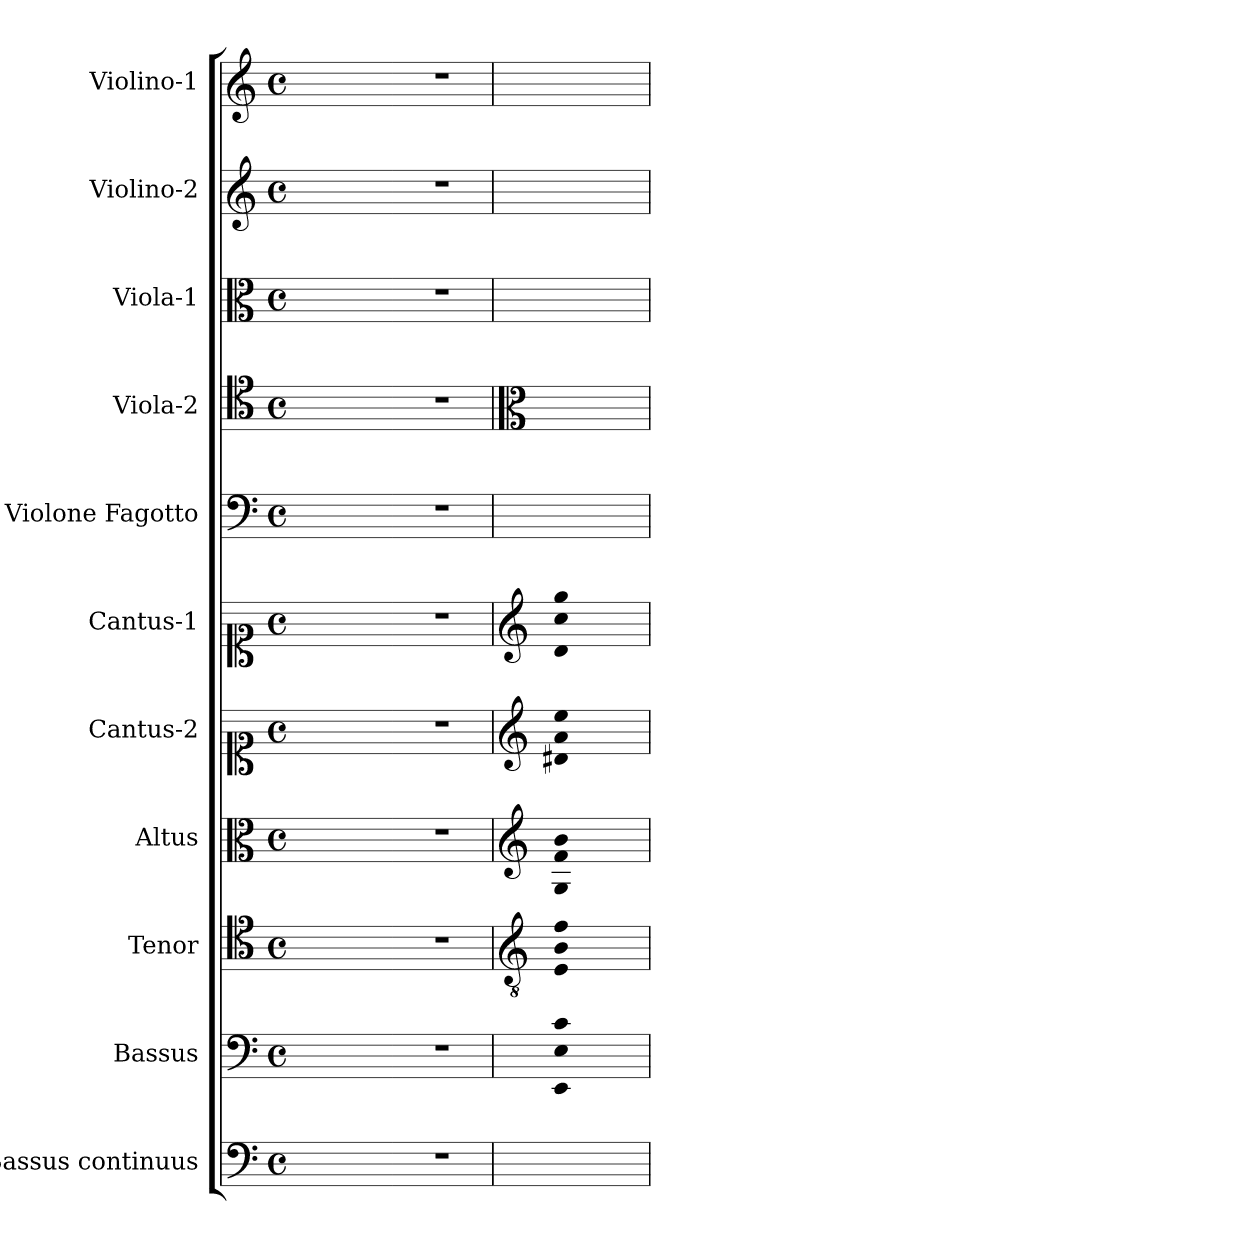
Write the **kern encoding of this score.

**kern	**kern	**kern	**kern	**kern	**kern	**kern	**kern	**kern	**kern	**kern
*part11	*part10	*part9	*part8	*part7	*part6	*part5	*part4	*part3	*part2	*part1
*staff11	*staff10	*staff9	*staff8	*staff7	*staff6	*staff5	*staff4	*staff3	*staff2	*staff1
*I"Bassus continuus	*I"Bassus	*I"Tenor	*I"Altus	*I"Cantus-2	*I"Cantus-1	*I"Violone Fagotto	*I"Viola-2	*I"Viola-1	*I"Violino-2	*I"Violino-1
*clefF4	*clefF4	*clefC4	*clefC3	*clefC1	*clefC1	*clefF4	*clefC4	*clefC3	*clefG2	*clefG2
*k[]	*k[]	*k[]	*k[]	*k[]	*k[]	*k[]	*k[]	*k[]	*k[]	*k[]
*C:	*C:	*C:	*C:	*C:	*C:	*C:	*C:	*C:	*C:	*C:
*M4/4	*M4/4	*M4/4	*M4/4	*M4/4	*M4/4	*M4/4	*M4/4	*M4/4	*M4/4	*M4/4
*met(c)	*met(c)	*met(c)	*met(c)	*met(c)	*met(c)	*met(c)	*met(c)	*met(c)	*met(c)	*met(c)
=1	=1	=1	=1	=1	=1	=1	=1	=1	=1	=1
1ryy	1ryy	1ryy	1ryy	1ryy	1ryy	1ryy	1ryy	1ryy	1ryy	1ryy
=2-	=2-	=2-	=2-	=2-	=2-	=2-	=2-	=2-	=2-	=2-
1r	1r	1r	1r	1r	1r	1r	1r	1r	1r	1r
=3	=3	=3	=3	=3	=3	=3	=3	=3	=3	=3
*	*	*clefGv2	*clefG2	*clefG2	*clefG2	*	*clefC3	*	*	*
!	!LO:N:n=1:head=solid	!	!	!	!	!	!	!	!	!
!	!LO:N:n=2:head=solid	!	!	!	!	!	!	!	!	!
!	!LO:N:n=3:head=solid	!LO:N:n=1:head=solid	!	!	!	!	!	!	!	!
!	!	!LO:N:n=2:head=solid	!	!	!	!	!	!	!	!
!	!	!LO:N:n=3:head=solid	!LO:N:n=1:head=solid	!	!	!	!	!	!	!
!	!	!	!LO:N:n=2:head=solid	!	!	!	!	!	!	!
!	!	!	!LO:N:n=3:head=solid	!LO:N:n=1:head=solid	!	!	!	!	!	!
!	!	!	!	!LO:N:n=2:head=solid	!	!	!	!	!	!
!	!	!	!	!LO:N:n=3:head=solid	!LO:N:n=1:head=solid	!	!	!	!	!
!	!	!	!	!	!LO:N:n=2:head=solid	!	!	!	!	!
!	!	!	!	!	!LO:N:n=3:head=solid	!	!	!	!	!
1ryy	1EE! 1E! 1c!	1E! 1B! 1f!	1G! 1f! 1b!	1d#X! 1a! 1ee!	1d! 1cc! 1gg!	1ryy	1ryy	1ryy	1ryy	1ryy
=	=	=	=	=	=	=	=	=	=	=
*-	*-	*-	*-	*-	*-	*-	*-	*-	*-	*-
